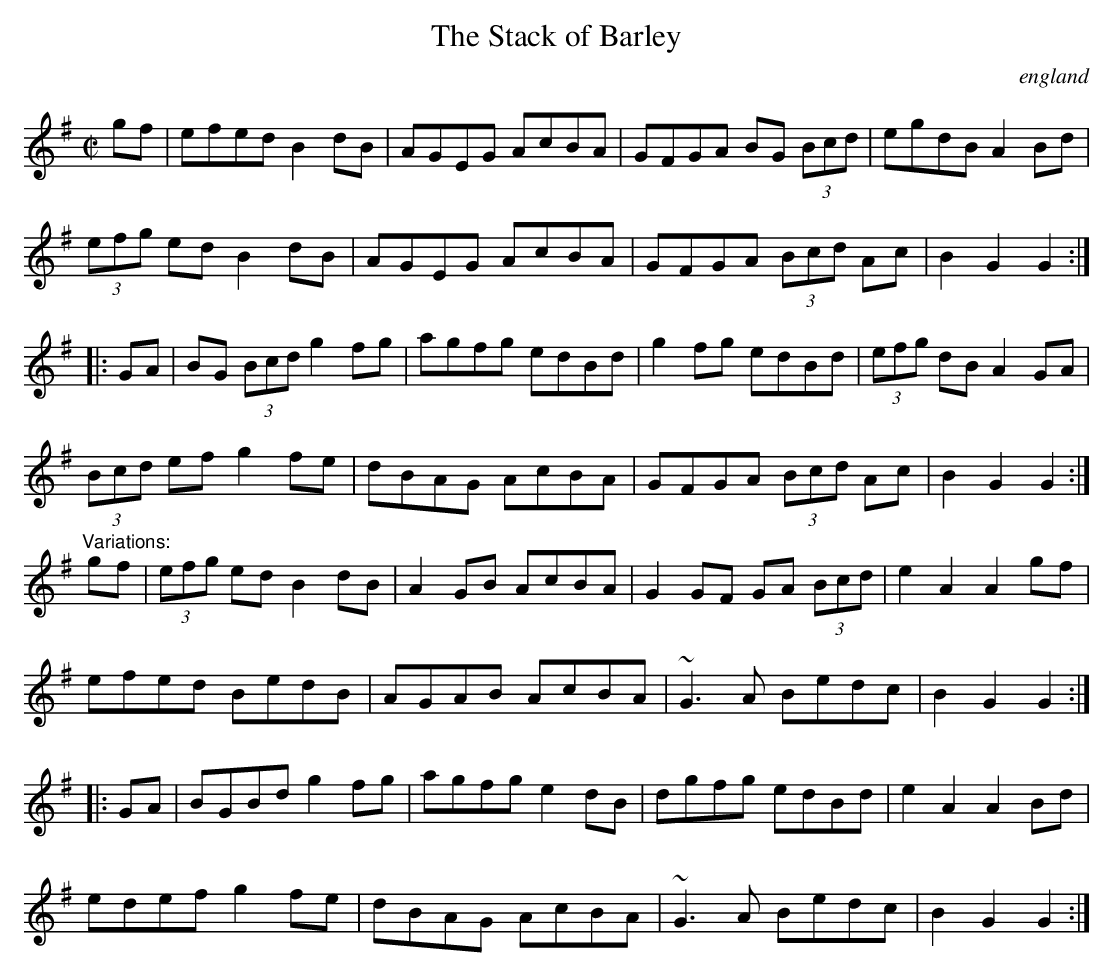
X:1
T:Stack of Barley, The
O:england
M:C|
K:G
gf|efed B2dB|AGEG AcBA|GFGA BG (3Bcd|egdB A2Bd|
(3efg ed B2dB|AGEG AcBA|GFGA (3Bcd Ac|B2G2 G2:|
|:GA|BG (3Bcd g2fg|agfg edBd|g2fg edBd|(3efg dB A2GA|
(3Bcd ef g2fe|dBAG AcBA|GFGA (3Bcd Ac|B2G2 G2:|
"Variations:"
gf|(3efg ed B2dB|A2GB AcBA|G2GF GA (3Bcd|e2A2 A2gf|
efed BedB|AGAB AcBA|~G3A Bedc|B2G2 G2:|
|:GA|BGBd g2fg|agfg e2dB|dgfg edBd|e2A2 A2Bd|
edef g2fe|dBAG AcBA|~G3A Bedc|B2G2 G2:|
